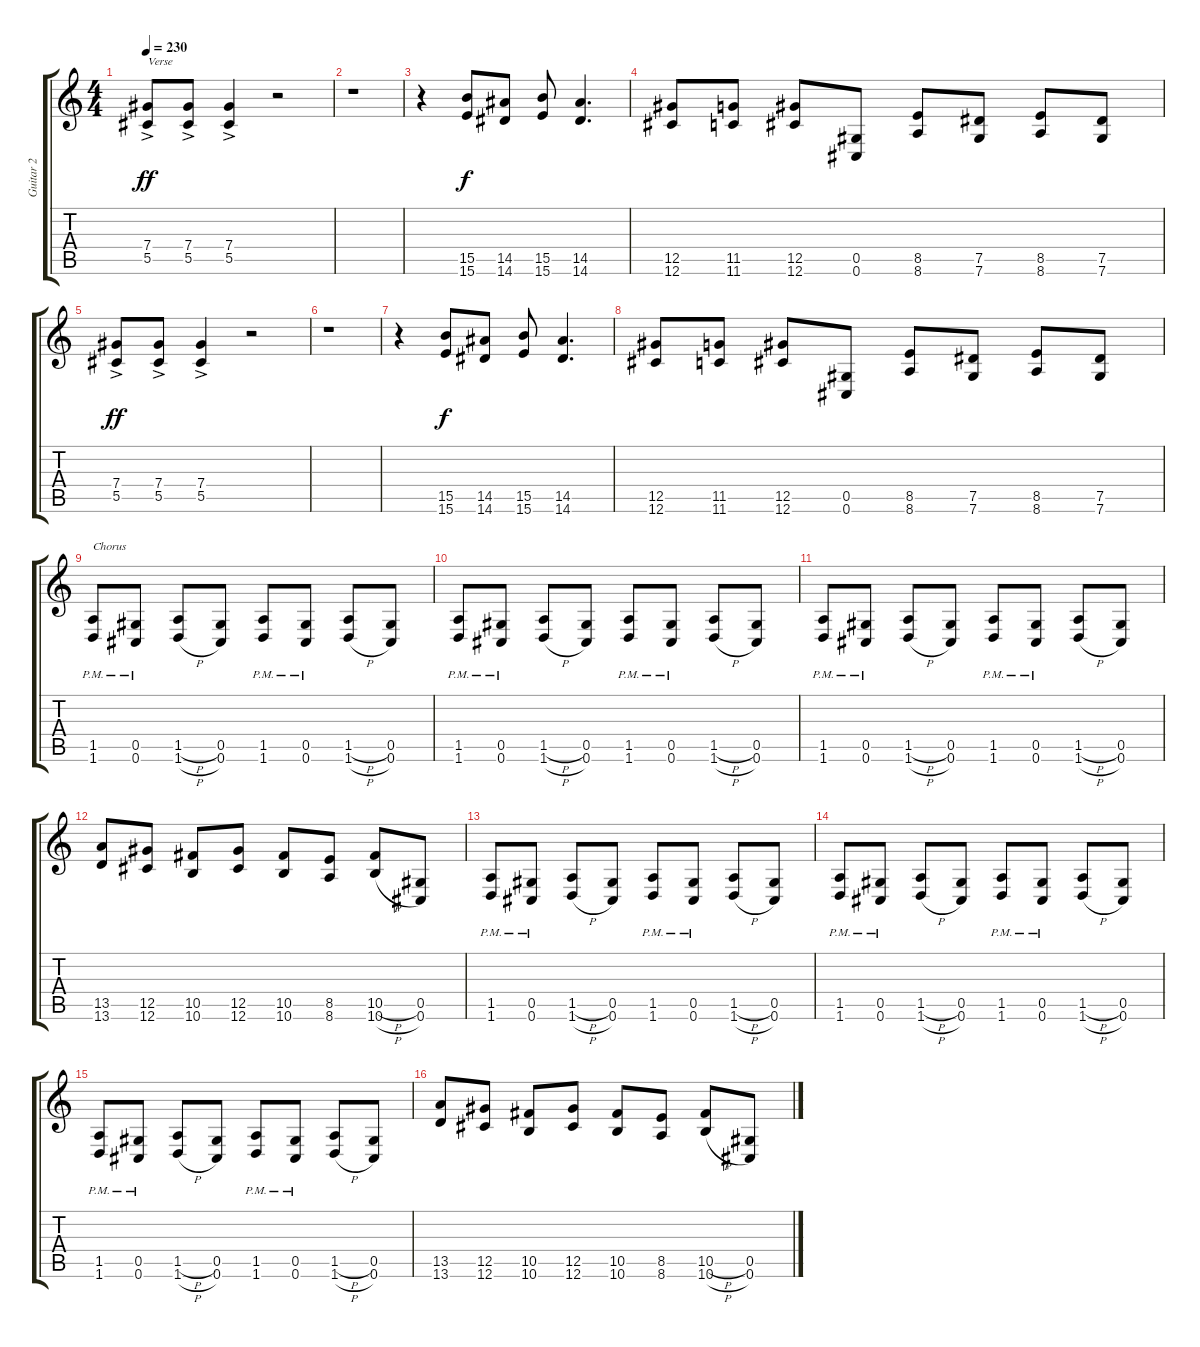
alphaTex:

\track ("Guitar 2" "Guitar 2") {instrument distortionguitar}
\staff {score tabs}
\tuning (Eb4 Bb3 Gb3 Db3 Ab2 Db2) {hide}
\ts (4 4)
\tempo 230
\clef g2
\ks c
(7.4{ac} 5.5{ac}).8{txt "Verse" dy ff} (7.4{ac} 5.5{ac}).8 (7.4{ac} 5.5{ac}).4 r.2 |
r.1 |
r.4 (15.5 15.6).8{dy f} (14.5 14.6).8 (15.5 15.6).8 (14.5 14.6).4{d} |
(12.5 12.6).8 (11.5 11.6).8 (12.5 12.6).8 (0.5 0.6).8 (8.5 8.6).8 (7.5 7.6).8 (8.5 8.6).8 (7.5 7.6).8 |
(7.4{ac} 5.5{ac}).8{dy ff} (7.4{ac} 5.5{ac}).8 (7.4{ac} 5.5{ac}).4 r.2 |
r.1 |
r.4 (15.5 15.6).8{dy f} (14.5 14.6).8 (15.5 15.6).8 (14.5 14.6).4{d} |
(12.5 12.6).8 (11.5 11.6).8 (12.5 12.6).8 (0.5 0.6).8 (8.5 8.6).8 (7.5 7.6).8 (8.5 8.6).8 (7.5 7.6).8 |
(1.5{pm} 1.6{pm}).8{txt "Chorus"} (0.5{pm} 0.6{pm}).8 (1.5{h} 1.6{h}).8 (0.5 0.6).8 (1.5{pm} 1.6{pm}).8 (0.5{pm} 0.6{pm}).8 (1.5{h} 1.6{h}).8 (0.5 0.6).8 |
(1.5{pm} 1.6{pm}).8 (0.5{pm} 0.6{pm}).8 (1.5{h} 1.6{h}).8 (0.5 0.6).8 (1.5{pm} 1.6{pm}).8 (0.5{pm} 0.6{pm}).8 (1.5{h} 1.6{h}).8 (0.5 0.6).8 |
(1.5{pm} 1.6{pm}).8 (0.5{pm} 0.6{pm}).8 (1.5{h} 1.6{h}).8 (0.5 0.6).8 (1.5{pm} 1.6{pm}).8 (0.5{pm} 0.6{pm}).8 (1.5{h} 1.6{h}).8 (0.5 0.6).8 |
(13.5 13.6).8 (12.5 12.6).8 (10.5 10.6).8 (12.5 12.6).8 (10.5 10.6).8 (8.5 8.6).8 (10.5{h} 10.6{h}).8 (0.5 0.6).8 |
(1.5{pm} 1.6{pm}).8 (0.5{pm} 0.6{pm}).8 (1.5{h} 1.6{h}).8 (0.5 0.6).8 (1.5{pm} 1.6{pm}).8 (0.5{pm} 0.6{pm}).8 (1.5{h} 1.6{h}).8 (0.5 0.6).8 |
(1.5{pm} 1.6{pm}).8 (0.5{pm} 0.6{pm}).8 (1.5{h} 1.6{h}).8 (0.5 0.6).8 (1.5{pm} 1.6{pm}).8 (0.5{pm} 0.6{pm}).8 (1.5{h} 1.6{h}).8 (0.5 0.6).8 |
(1.5{pm} 1.6{pm}).8 (0.5{pm} 0.6{pm}).8 (1.5{h} 1.6{h}).8 (0.5 0.6).8 (1.5{pm} 1.6{pm}).8 (0.5{pm} 0.6{pm}).8 (1.5{h} 1.6{h}).8 (0.5 0.6).8 |
(13.5 13.6).8 (12.5 12.6).8 (10.5 10.6).8 (12.5 12.6).8 (10.5 10.6).8 (8.5 8.6).8 (10.5{h} 10.6{h}).8 (0.5 0.6).8
